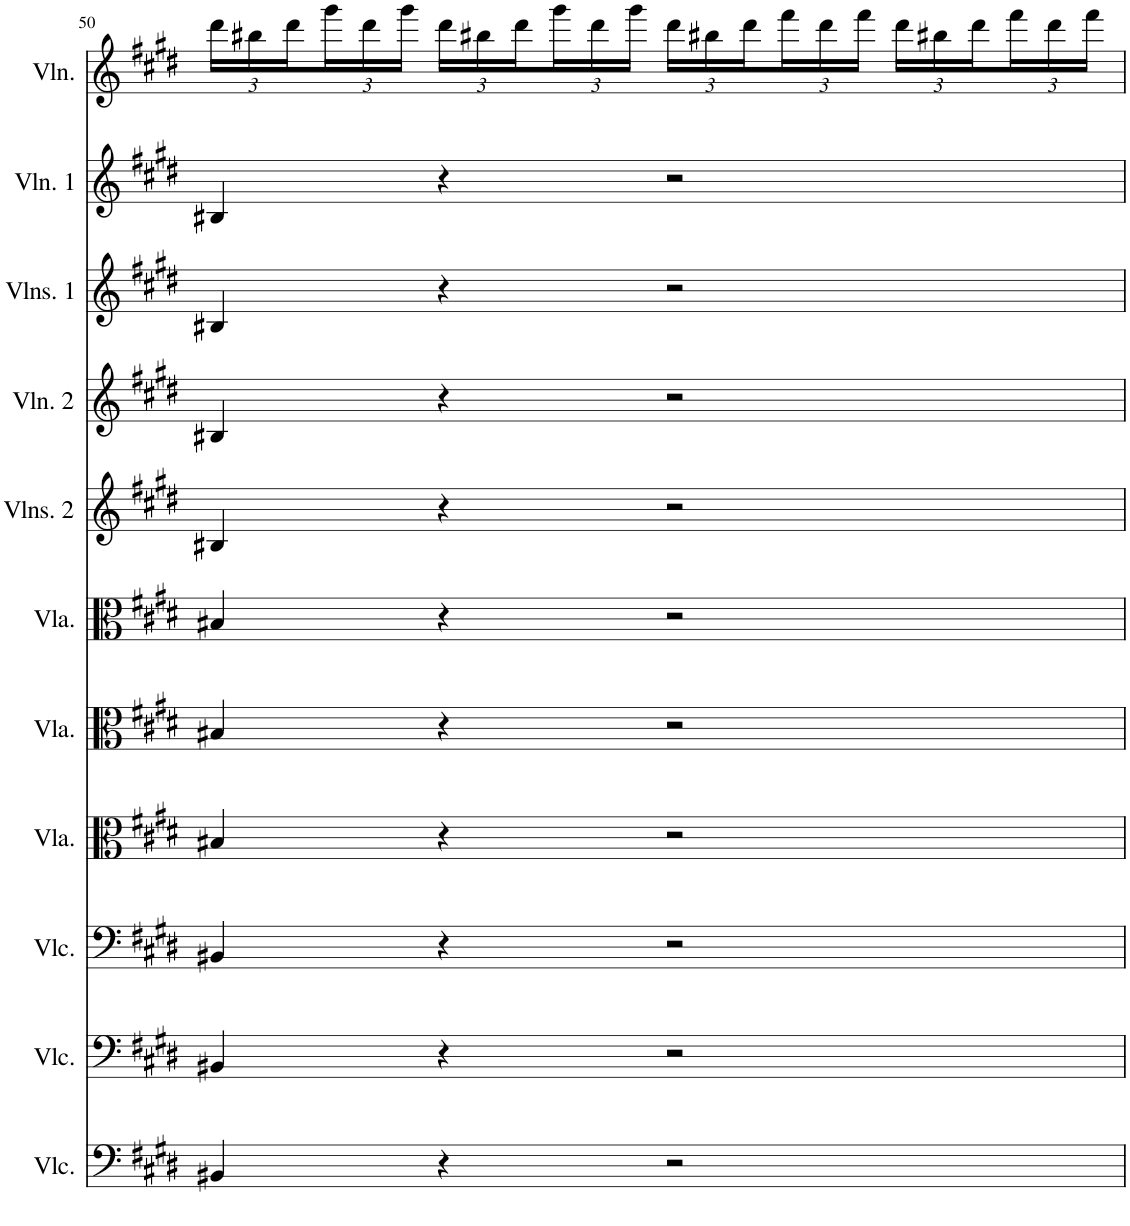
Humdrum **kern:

**kern	**kern	**kern	**kern	**kern	**kern	**kern	**kern	**kern	**kern	**kern
*part11	*part10	*part9	*part8	*part7	*part6	*part5	*part4	*part3	*part2	*part1
*staff11	*staff10	*staff9	*staff8	*staff7	*staff6	*staff5	*staff4	*staff3	*staff2	*staff1
*I"Violoncello	*I"Violoncello	*I"Violoncello	*I"Viola	*I"Viola	*I"Viola	*I"Violins 2	*I"Violin 2	*I"Violins 1	*I"Violin 1	*I"Violin
*I'Vlc.	*I'Vlc.	*I'Vlc.	*I'Vla.	*I'Vla.	*I'Vla.	*I'Vlns. 2	*I'Vln. 2	*I'Vlns. 1	*I'Vln. 1	*I'Vln.
!!LO:PB:g=z
*clefF4	*clefF4	*clefF4	*clefC3	*clefC3	*clefC3	*clefG2	*clefG2	*clefG2	*clefG2	*clefG2
*k[f#c#g#d#]	*k[f#c#g#d#]	*k[f#c#g#d#]	*k[f#c#g#d#]	*k[f#c#g#d#]	*k[f#c#g#d#]	*k[f#c#g#d#]	*k[f#c#g#d#]	*k[f#c#g#d#]	*k[f#c#g#d#]	*k[f#c#g#d#]
*M4/4	*M4/4	*M4/4	*M4/4	*M4/4	*M4/4	*M4/4	*M4/4	*M4/4	*M4/4	*M4/4
*	*	*	*	*	*	*	*	*	*	*Xbrackettup
=50	=50	=50	=50	=50	=50	=50	=50	=50	=50	=50
4BB#X/	4BB#X/	4BB#X/	4B#X/	4B#X/	4B#X/	4B#X/	4B#X/	4B#X/	4B#X/	24ddd#\LL
.	.	.	.	.	.	.	.	.	.	24bb#X\
.	.	.	.	.	.	.	.	.	.	24ddd#\
.	.	.	.	.	.	.	.	.	.	24ggg#\
.	.	.	.	.	.	.	.	.	.	24ddd#\
.	.	.	.	.	.	.	.	.	.	24ggg#\JJ
4r	4r	4r	4r	4r	4r	4r	4r	4r	4r	24ddd#\LL
.	.	.	.	.	.	.	.	.	.	24bb#X\
.	.	.	.	.	.	.	.	.	.	24ddd#\
.	.	.	.	.	.	.	.	.	.	24ggg#\
.	.	.	.	.	.	.	.	.	.	24ddd#\
.	.	.	.	.	.	.	.	.	.	24ggg#\JJ
2r	2r	2r	2r	2r	2r	2r	2r	2r	2r	24ddd#\LL
.	.	.	.	.	.	.	.	.	.	24bb#X\
.	.	.	.	.	.	.	.	.	.	24ddd#\
.	.	.	.	.	.	.	.	.	.	24fff#\
.	.	.	.	.	.	.	.	.	.	24ddd#\
.	.	.	.	.	.	.	.	.	.	24fff#\JJ
.	.	.	.	.	.	.	.	.	.	24ddd#\LL
.	.	.	.	.	.	.	.	.	.	24bb#X\
.	.	.	.	.	.	.	.	.	.	24ddd#\
.	.	.	.	.	.	.	.	.	.	24fff#\
.	.	.	.	.	.	.	.	.	.	24ddd#\
.	.	.	.	.	.	.	.	.	.	24fff#\JJ
=	=	=	=	=	=	=	=	=	=	=
*-	*-	*-	*-	*-	*-	*-	*-	*-	*-	*-
